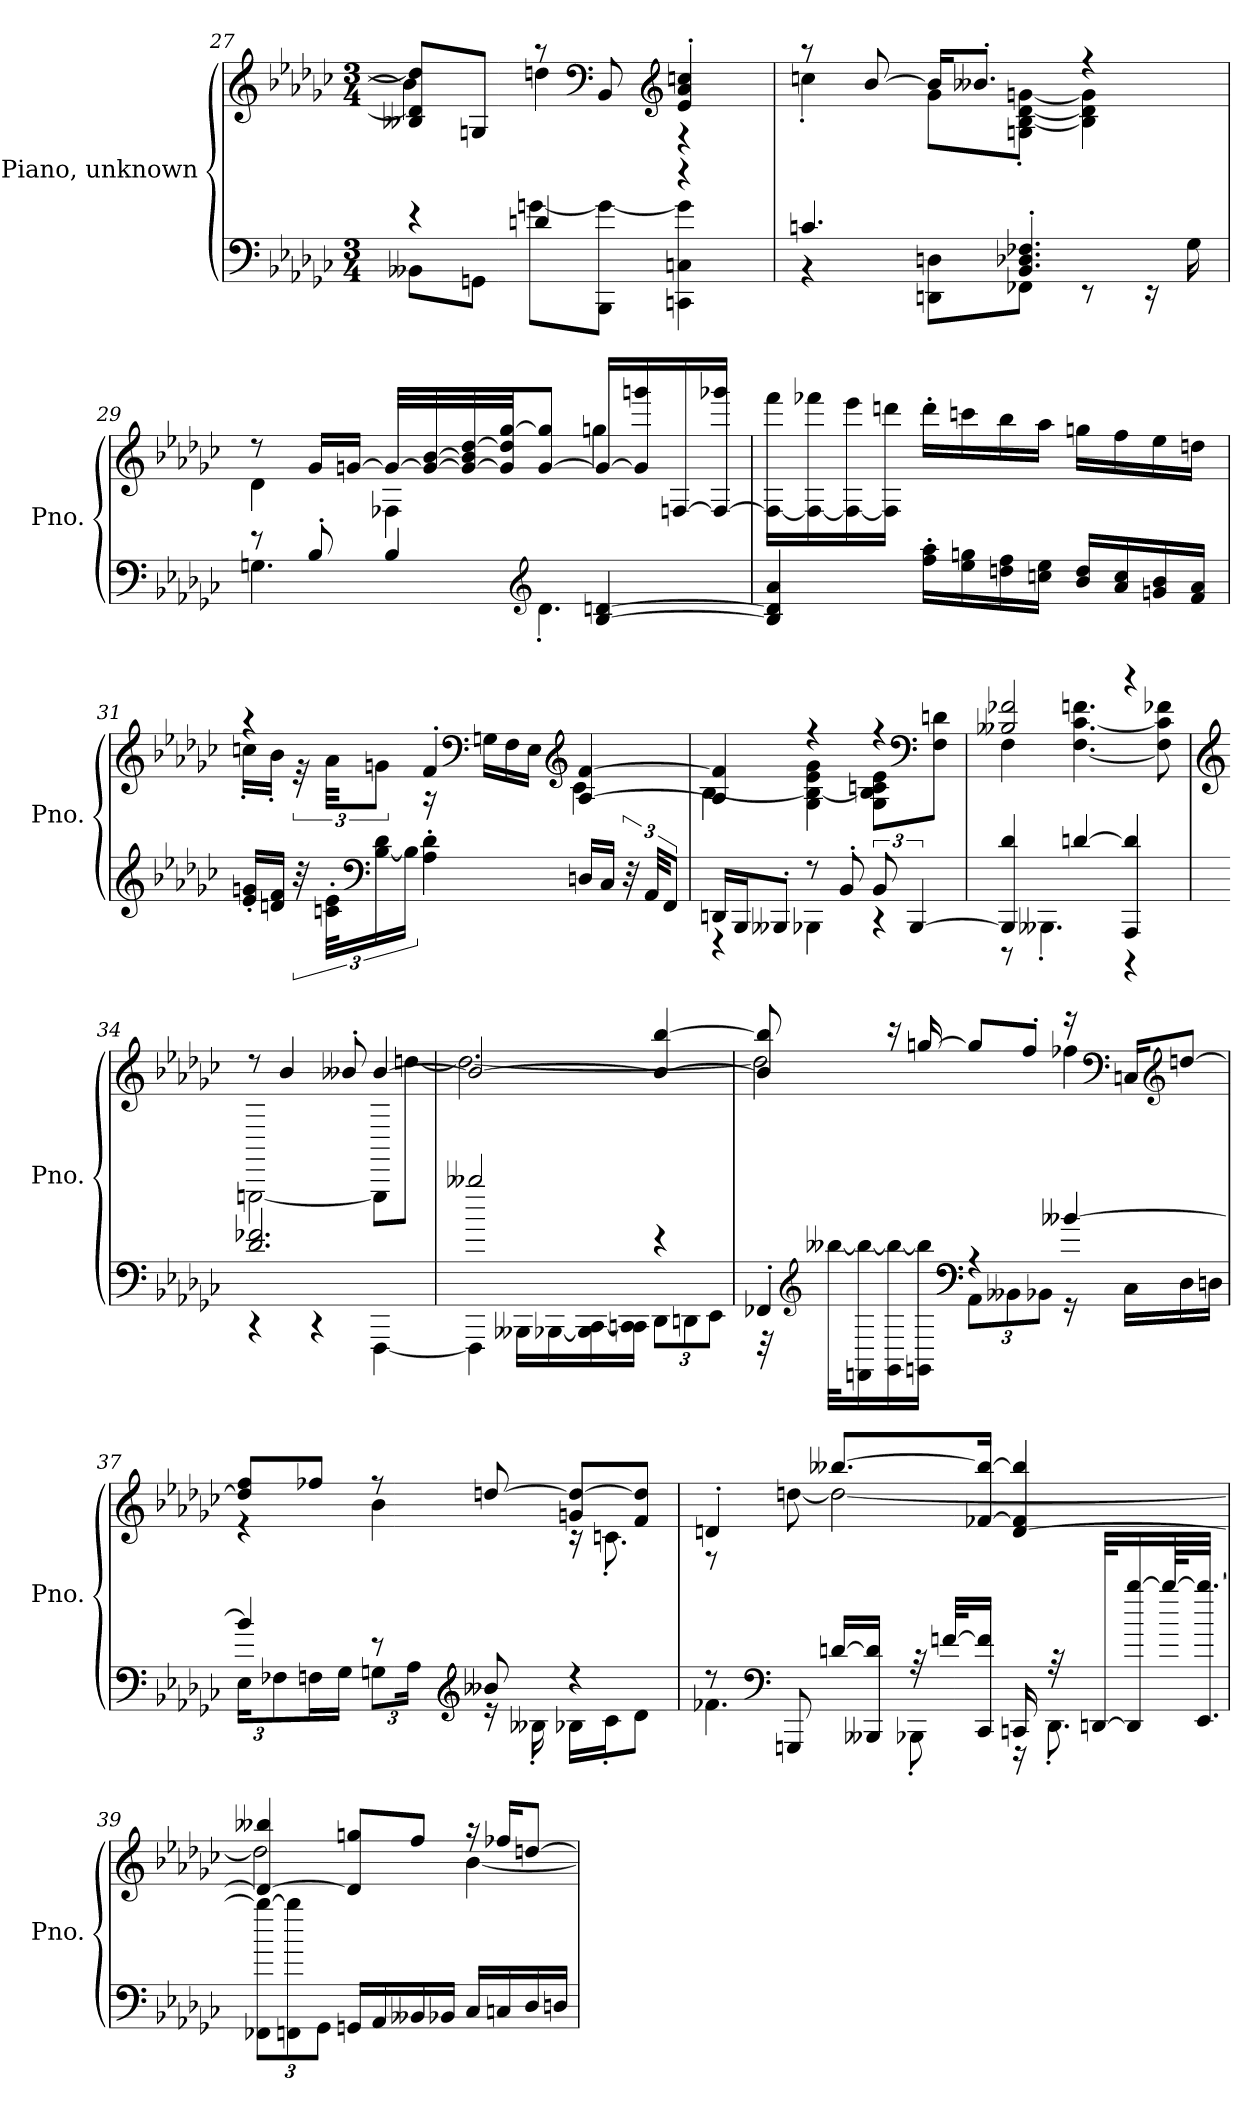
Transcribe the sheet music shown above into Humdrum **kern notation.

**kern	**kern
*part1	*part1
*staff2	*staff1
*I"Piano, unknown	*
*I'Pno.	*
!!LO:LB:g=z
*clefF4	*clefG2
*k[b-e-a-d-g-c-]	*k[b-e-a-d-g-c-]
*M3/4	*M3/4
=27	=27
*^	*^
4r	8BB--X\L	8B--X/ 8d/] 8dd/]L	4b--\]
.	8GGn\J	8Gn/J	.
4dn/	[8gn\L	8r	4ddn\
*	*	*clefF4	*
.	8BBB-\ 8g\_J	8BB-/	.
*	*	*clefG2	*
4r	4CCn\ 4Cn\ 4g\]	4e-/' 4a-/' 4ccn/'	4r
=28	=28	=28	=28
4.cn/	4r	8r	4ccn'\
.	.	[8b-/	.
.	8DDn\ 8Dn\L	16b-/KL]	8g-\L
.	.	8.b--X'/J	.
4.BB-/' 4.D-X/' 4.F-X/'	8FF-X\J	.	8Gn\' [8B-\' [8d-\' [8gn\'J
.	8r	4r	4B-\] 4d-\] 4g\]
.	16r	.	.
.	16G-\	.	.
!!LO:LB:g=z	!!
=29	=29	=29	=29
8r	4.Gn\	8r	4d-\
8B-'/	.	16g-/LL	.
.	.	[16gn/JJ	.
4B-/	.	32g/LLL_	4F-X\
.	.	32g/_ [32b-/	.
.	.	32g/_ 32b-/] [32dd-/	.
.	.	32g/] 32dd-/] [32gg-/JJ	.
*clefG2	*	*	*
.	4.d-'\	[8g/ 8gg-/]J	.
[4B-/ [4dn/	.	16g/LL_	4ggn\
.	.	16g/] 16gggn/	.
.	.	[16Fn/	.
.	.	16F/_ 16ggg-X/JJ	.
*v	*v	*	*
*	*v	*v
=30	=30
4B-/] 4d/] 4a-/	16F\_ 16fff\LL
.	16F\_ 16fff-X\
.	16F\_ 16eee-\
.	16F\] 16dddn\JJ
16ff\' 16aa-\'LL	16ddd'\LL
16ee-\ 16ggn\	16cccn\
16ddn\ 16ff\	16bb-\
16ccn\ 16ee-\JJ	16aa-\JJ
16b-/ 16dd/LL	16ggn\LL
16a-/ 16cc/	16ff\
16gn/ 16b-/	16ee-\
16f/ 16a-/JJ	16ddn\JJ
!!LO:PB:g=z
=31	=31
*	*^
16e-/' 16gn/'LL	4r	16ccn'\LL
16dn/ 16f/JJ	.	16b-'\JJ
48r	.	48r
48cn\' 48e-\'KLL	.	48a-\KKL
*clefF4	*	*
[24B-\ 24d\	.	12gn\J
24B-\JJ]	.	.
4A-\' 4d\'	4f'/	16r
*	*clefF4	*
.	.	16Gn\LL
.	.	16F\
.	.	16E-\JJ
*	*clefG2	*
16Dn/LL	[4A-/ [4f/	4c-\
16C-/JJ	.	.
48r	.	.
48AA-/KKL	.	.
12FF/J	.	.
=32	=32	=32
*^	*	*
16DDn/LL	4r	4A-/] 4f/]	[4B-\
16BBB-/J	.	.	.
8BBB--X'/J	.	.	.
8r	4BBB-X\	4r	4G-\ 4B-\_ 4e-\ 4g-\
8BB-'/	.	.	.
12BB-/	4r	4r	8G-\ 8B-\] 8cn\ 8e-\L
[6BBB-/	.	.	.
*	*	*clefF4	*
.	.	.	8F\ 8dn\J
!!LO:LB:g=z	!!
=33	=33	=33	=33
4BBB-/] 4d-/	8r	2B--X/ 2f-X/	4F\
.	4.BBB--X'\	.	.
[4dn/	.	.	[4.F\ [4.c-\ 4.fn\
4AAA-/ 4d/]	4r	4r	.
.	.	.	8F\] 8c-\] 8f-X\
=34	=34	=34	=34
*	*	*clefG2	*
2.d-/ 2.f-X/	4r	8r	[2GGGn\
.	.	4b-/	.
.	4r	.	.
.	.	8b--X'/	.
.	[4FFF\	[4b--/	8GGG\L]
.	.	.	[8ddn\J
=35	=35	=35	=35
2bb--X/	4FFF\]	2b--/_	2.dd\_
.	16BBB--X\LL	.	.
.	[16BBB-X\	.	.
.	16BBB-\] [16CC-\	.	.
.	16CC-\] 16CCn\JJ	.	.
*	*Xbrackettup	*	*
4r	12DD-\L	4b--/_ [4bb-/	.
.	12DDn\	.	.
.	12EE-\J	.	.
!!LO:LB:g=z	!!
=36	=36	=36	=36
4FF-X'/	32r	8b--/] 8bb-/]	2dd\]
*clefG2	*	*	*
.	[32bb--X\KLL	.	.
.	16FFn\ 16bb--\_	.	.
.	16GG-\ 16bb--\_	16r	.
.	16GGn\ 16bb--\]JJ	[16ggn/	.
*clefF4	*	*	*
4r	12AA-\L	8gg/L]	.
.	12BB--X\	.	.
.	.	8ff'/J	.
.	12BB-X\J	.	.
[4b--X/	16r	16r	4ff-X\
*	*	*clefF4	*
.	16C-\LL	16Cn/KL	.
*	*	*clefG2	*
.	16D-\	[8ddn/J	.
.	16Dn\JJ	.	.
!!LO:LB:g=z	!!
=37	=37	=37	=37
4b--/]	24E-\KL	8dd/] 8ff/L	4r
.	12F-X\	.	.
.	16Fn\L	8ff-X/J	.
.	16G-\JJ	.	.
8r	12Gn\L	8r	4b-\
.	24A-\Jk	.	.
*clefG2	*	*	*
8b--X/	16r	[8ddn/	.
.	16B--X'\	.	.
4r	16B-X\LL	8gn/ 8dd/_L	16r
.	16c-'\J	.	8.cn'\
.	8d-\J	8f/ 8dd/]J	.
!!LO:LB:g=z	!!
=38	=38	=38	=38
8r	4.f-X\	4dn'/	8r
*clefF4	*	*	*
8GGGn/	.	.	[8ddn\
[16dn/LL	.	[8.bb--X/L	2dd\_
16BBB--X/ 16d/]JJ	.	.	.
32r	8BBB-X'\	.	.
[32fn/KLL	.	.	.
16CC-/ 16f/]JJ	.	[16f-X/ 16bb--/_Jk	.
16CCn/	16r	[4d/ 4f-/] 4bb--/]	.
32r	8.DD-'\	.	.
[32DDn/KLL	.	.	.
16DD/] [16bb-/	.	.	.
64bb-/KL_	.	.	.
32.EE-/ 32.bb-/_JJJ	.	.	.
*v	*v	*	*
=39	=39	=39
12FF-X\ 12bb-\_L	4d/_ 4bb--X/	2dd\]
12FFn\ 12bb-\]	.	.
12GG-\J	.	.
16GGn/LL	8d/] 8ggn/L	.
16AA-/	.	.
16BB--X/	8ff/J	.
16BB-X/JJ	.	.
16C-/LL	16r	[4b-\
16Cn/	16ff-X/KL	.
16D-/	[8ddn/J	.
16Dn/JJ	.	.
*	*v	*v
=	=
*-	*-
